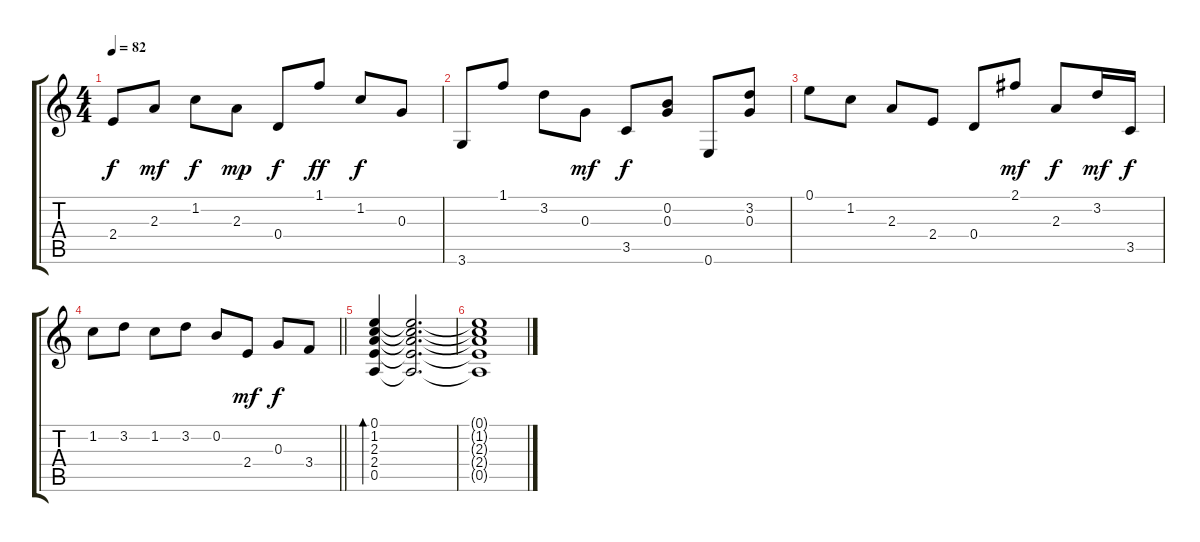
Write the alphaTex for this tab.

\track "" {instrument electricguitarclean}
\staff {score tabs}
\tuning (E4 B3 G3 D3 A2 E2) {hide}
\ts (4 4)
\tempo 82
\clef g2
\ks c
2.4.8{dy f} 2.3.8{dy mf} 1.2.8{dy f} 2.3.8{dy mp} 0.4.8{dy f} 1.1.8{dy ff} 1.2.8{dy f} 0.3.8 |
3.6.8 1.1.8 3.2.8 0.3.8{dy mf} 3.5.8{dy f} (0.2 0.3).8 0.6.8 (3.2 0.3).8 |
0.1.8 1.2.8 2.3.8 2.4.8 0.4.8 2.1.8{dy mf} 2.3.8{dy f} 3.2.16{dy mf} 3.5.16{dy f} |
\barLineRight lightlight
1.2.8 3.2.8 1.2.8 3.2.8 0.2.8 2.4.8{dy mf} 0.3.8{dy f} 3.4.8 |
(0.1 1.2 2.3 2.4 0.5).4{bd 120} (0.1{t} 1.2{t} 2.3{t} 2.4{t} 0.5{t}).2{d} |
(0.1{t} 1.2{t} 2.3{t} 2.4{t} 0.5{t}).1
